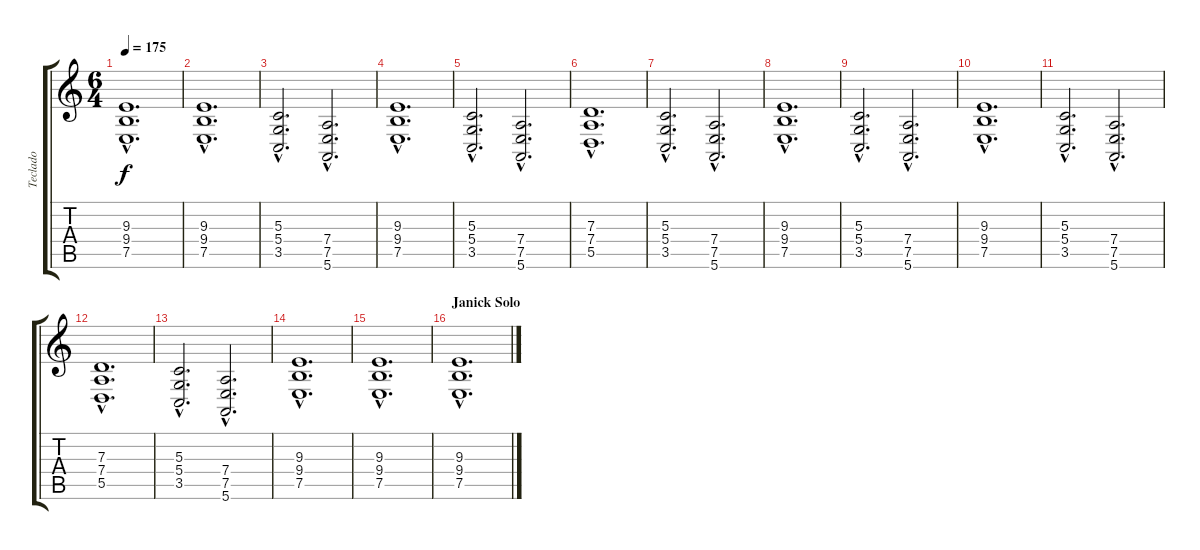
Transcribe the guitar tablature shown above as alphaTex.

\track ("Teclado" "Teclado") {instrument stringensemble1}
\staff {score tabs}
\tuning (E4 B3 G3 D3 A2 E2) {hide}
\ts (6 4)
\tempo 175
\clef g2
\ks c
(9.3{hac} 9.4{hac} 7.5{hac}).1{d dy f} |
(9.3{hac} 9.4{hac} 7.5{hac}).1{d volume 12} |
(5.3{hac} 5.4{hac} 3.5{hac}).2{d} (7.4{hac} 7.5{hac} 5.6{hac}).2{d} |
(9.3{hac} 9.4{hac} 7.5{hac}).1{d} |
(5.3{hac} 5.4{hac} 3.5{hac}).2{d} (7.4{hac} 7.5{hac} 5.6{hac}).2{d} |
(7.3{hac} 7.4{hac} 5.5{hac}).1{d} |
(5.3{hac} 5.4{hac} 3.5{hac}).2{d} (7.4{hac} 7.5{hac} 5.6{hac}).2{d} |
(9.3{hac} 9.4{hac} 7.5{hac}).1{d} |
(5.3{hac} 5.4{hac} 3.5{hac}).2{d} (7.4{hac} 7.5{hac} 5.6{hac}).2{d} |
(9.3{hac} 9.4{hac} 7.5{hac}).1{d} |
(5.3{hac} 5.4{hac} 3.5{hac}).2{d} (7.4{hac} 7.5{hac} 5.6{hac}).2{d} |
(7.3{hac} 7.4{hac} 5.5{hac}).1{d} |
(5.3{hac} 5.4{hac} 3.5{hac}).2{d} (7.4{hac} 7.5{hac} 5.6{hac}).2{d} |
(9.3{hac} 9.4{hac} 7.5{hac}).1{d} |
(9.3{hac} 9.4{hac} 7.5{hac}).1{d} |
\section ("" "Janick Solo")
(9.3{hac} 9.4{hac} 7.5{hac}).1{d}
